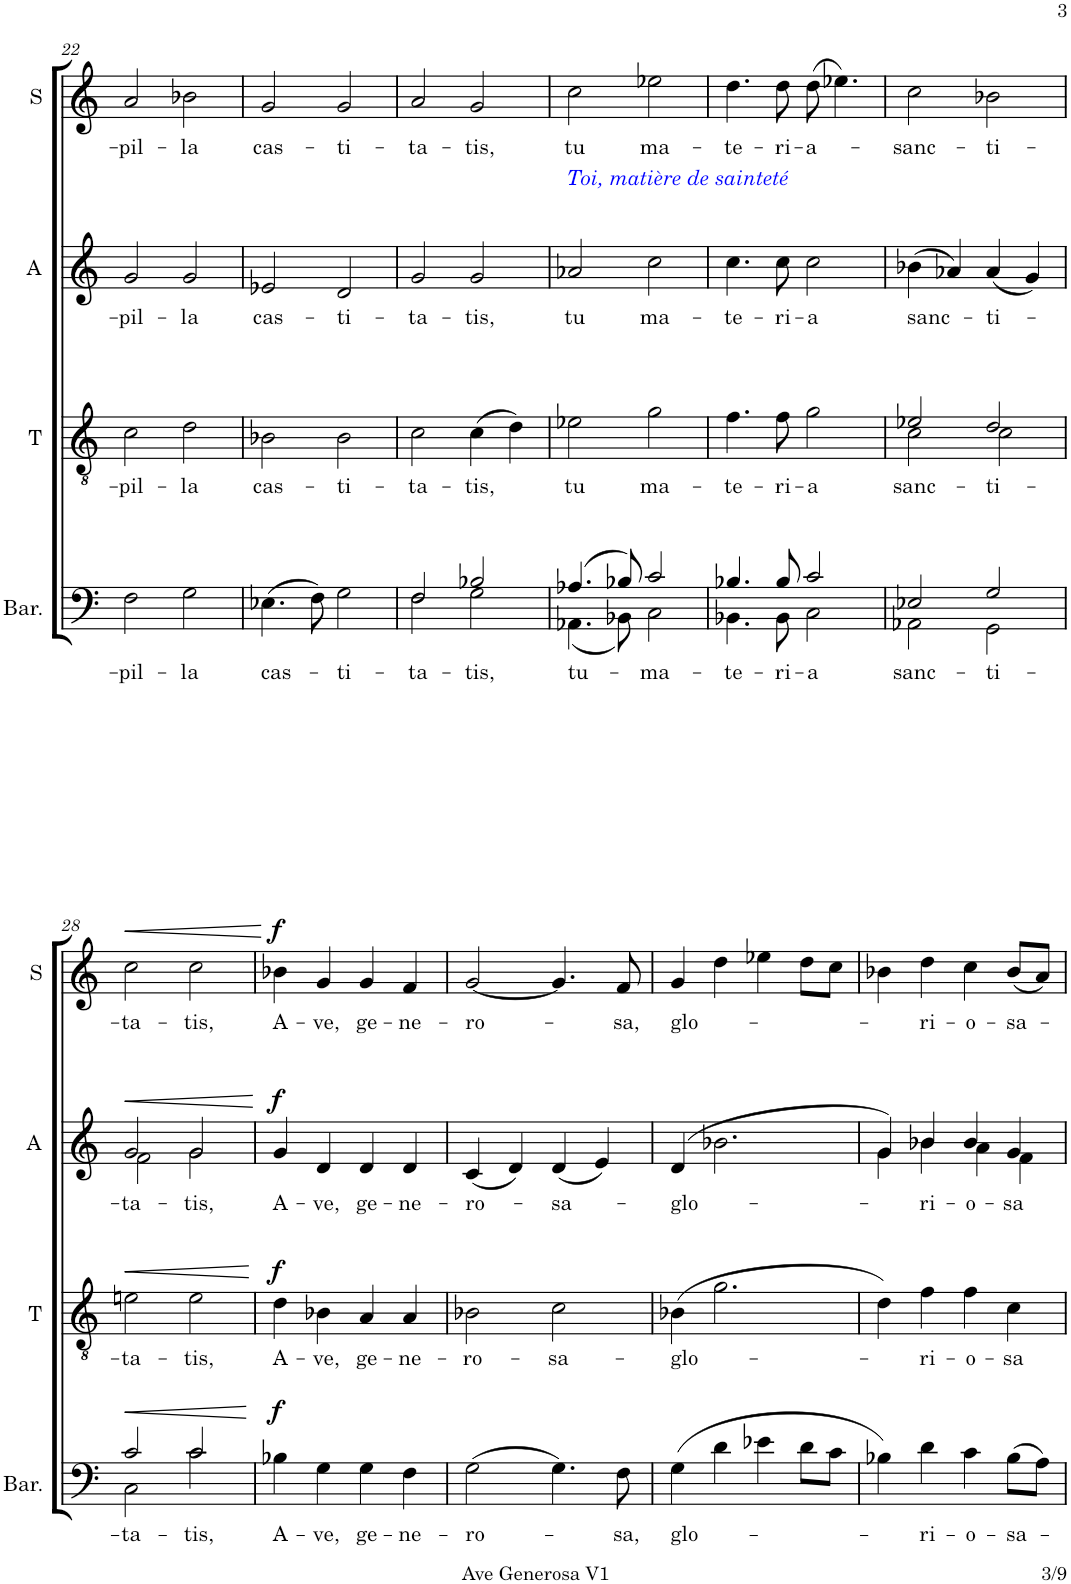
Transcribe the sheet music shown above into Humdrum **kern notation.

**kern	**text	**dynam	**kern	**text	**dynam	**kern	**text	**dynam	**kern	**text	**dynam	**kern
*part5	*part5	*part5	*part4	*part4	*part4	*part3	*part3	*part3	*part2	*part2	*part2	*part1
*staff5	*staff5	*staff5	*staff4	*staff4	*staff4	*staff3	*staff3	*staff3	*staff2	*staff2	*staff2	*staff1
*I"Baryton	*	*	*I"Ténor	*	*	*I"Alto	*	*	*I"Soprano	*	*	*I"Soprano solo
*I'Bar.	*	*	*I'T	*	*	*I'A	*	*	*I'S	*	*	*I'S. s
!!LO:PB:g=z
*clefF4	*	*	*clefGv2	*	*	*clefG2	*	*	*clefG2	*	*	*clefG2
*k[]	*	*	*k[]	*	*	*k[]	*	*	*k[]	*	*	*k[]
*M4/4	*	*	*M4/4	*	*	*M4/4	*	*	*M4/4	*	*	*M4/4
=22	=22	=22	=22	=22	=22	=22	=22	=22	=22	=22	=22	=22
!	!LO:LY:b	!	!	!LO:LY:b	!	!	!LO:LY:b	!	!	!LO:LY:b	!	!
2F\	-pil-	.	2c\	-pil-	.	2g/	-pil-	.	2a/	-pil-	.	1r
!	!LO:LY:b	!	!	!LO:LY:b	!	!	!LO:LY:b	!	!	!LO:LY:b	!	!
2G\	-la	.	2d\	-la	.	2g/	-la	.	2b-X\	-la	.	.
=23	=23	=23	=23	=23	=23	=23	=23	=23	=23	=23	=23	=23
!	!LO:LY:b	!	!	!LO:LY:b	!	!	!LO:LY:b	!	!	!LO:LY:b	!	!
(4.E-X\	cas-	.	2B-X\	cas-	.	2e-X/	cas-	.	2g/	cas-	.	1r
8F\)	.	.	.	.	.	.	.	.	.	.	.	.
!	!LO:LY:b	!	!	!LO:LY:b	!	!	!LO:LY:b	!	!	!LO:LY:b	!	!
2G\	-ti-	.	2B-\	-ti-	.	2d/	-ti-	.	2g/	-ti-	.	.
=24	=24	=24	=24	=24	=24	=24	=24	=24	=24	=24	=24	=24
!	!LO:LY:b	!	!	!LO:LY:b	!	!	!LO:LY:b	!	!	!LO:LY:b	!	!
*^	*	*	*	*	*	*	*	*	*	*	*	*
2F/	2F\	-ta-	.	2c\	-ta-	.	2g/	-ta-	.	2a/	-ta-	.	1r
!	!	!LO:LY:b	!	!	!LO:LY:b	!	!	!LO:LY:b	!	!	!LO:LY:b	!	!
2B-X/	2G\	-tis,	.	(4c\	-tis,	.	2g/	-tis,	.	2g/	-tis,	.	.
.	.	.	.	4d\)	.	.	.	.	.	.	.	.	.
=25	=25	=25	=25	=25	=25	=25	=25	=25	=25	=25	=25	=25	=25
!	!	!	!	!	!	!	!	!	!	!LO:TX:b:i:color=#0000FF:t=Toi, matière de sainteté	!	!	!
!	!	!LO:LY:b	!	!	!LO:LY:b	!	!	!LO:LY:b	!	!	!LO:LY:b	!	!
(4.A-X/	(4.AA-X\	tu-	.	2e-X\	tu	.	2a-X/	tu	.	2cc\	tu	.	1r
8B-X/)	8BB-X\)	.	.	.	.	.	.	.	.	.	.	.	.
!	!	!LO:LY:b	!	!	!LO:LY:b	!	!	!LO:LY:b	!	!	!LO:LY:b	!	!
2c/	2C\	-ma-	.	2g\	ma-	.	2cc\	ma-	.	2ee-X\	ma-	.	.
=26	=26	=26	=26	=26	=26	=26	=26	=26	=26	=26	=26	=26	=26
!	!	!LO:LY:b	!	!	!LO:LY:b	!	!	!LO:LY:b	!	!	!LO:LY:b	!	!
4.B-X/	4.BB-X\	-te-	.	4.f\	-te-	.	4.cc\	-te-	.	4.dd\	-te-	.	1r
!	!	!LO:LY:b	!	!	!LO:LY:b	!	!	!LO:LY:b	!	!	!LO:LY:b	!	!
8B-/	8BB-\	-ri-	.	8f\	-ri-	.	8cc\	-ri-	.	8dd\	-ri-	.	.
!	!	!LO:LY:b	!	!	!LO:LY:b	!	!	!LO:LY:b	!	!	!LO:LY:b	!	!
2c/	2C\	-a	.	2g\	-a	.	2cc\	-a	.	(8dd\	-a-	.	.
.	.	.	.	.	.	.	.	.	.	4.ee-X\)	.	.	.
=27	=27	=27	=27	=27	=27	=27	=27	=27	=27	=27	=27	=27	=27
!	!	!LO:LY:b	!	!	!LO:LY:b	!	!	!LO:LY:b	!	!	!LO:LY:b	!	!
*	*	*	*	*^	*	*	*	*	*	*	*	*	*
2E-X/	2AA-X\	sanc-	.	2e-X/	2c\	sanc-	.	(4b-X\	sanc-	.	2cc\	-sanc-	.	1r
.	.	.	.	.	.	.	.	4a-X/)	.	.	.	.	.	.
!	!	!LO:LY:b	!	!	!	!LO:LY:b	!	!	!LO:LY:b	!	!	!LO:LY:b	!	!
2G/	2GG\	-ti-	.	2d/	2c\	-ti-	.	(4a-/	-ti-	.	2b-X\	-ti-	.	.
.	.	.	.	.	.	.	.	4g/)	.	.	.	.	.	.
*	*	*	*	*v	*v	*	*	*	*	*	*	*	*	*
!!LO:LB:g=z
=28	=28	=28	=28	=28	=28	=28	=28	=28	=28	=28	=28	=28	=28
!	!	!LO:LY:b	!LO:HP:b	!	!LO:LY:b	!LO:HP:b	!	!LO:LY:b	!LO:HP:b	!	!LO:LY:b	!LO:HP:b	!
*	*	*	*	*	*	*	*^	*	*	*	*	*	*
2c/	2C\	-ta-	<	2en\	-ta-	<	2g/	2f\	-ta-	<	2cc\	-ta-	<	1r
!	!	!LO:LY:b	!	!	!LO:LY:b	!	!	!	!LO:LY:b	!	!	!LO:LY:b	!	!
2c/	2c\	-tis,	.	2e\	-tis,	.	2g/	2g\	-tis,	.	2cc\	-tis,	.	.
*v	*v	*	*	*	*	*	*v	*v	*	*	*	*	*	*
.	.	[	.	.	[	.	.	[	.	.	[	.
=29	=29	=29	=29	=29	=29	=29	=29	=29	=29	=29	=29	=29
!	!LO:LY:b	!LO:DY:a	!	!LO:LY:b	!LO:DY:a	!	!LO:LY:b	!LO:DY:a	!	!LO:LY:b	!LO:DY:a	!
4B-X\	A-	f	4d\	A-	f	4g/	A-	f	4b-X\	A-	f	1r
!	!LO:LY:b	!	!	!LO:LY:b	!	!	!LO:LY:b	!	!	!LO:LY:b	!	!
4G\	-ve,	.	4B-X\	-ve,	.	4d/	-ve,	.	4g/	-ve,	.	.
!	!LO:LY:b	!	!	!LO:LY:b	!	!	!LO:LY:b	!	!	!LO:LY:b	!	!
4G\	ge-	.	4A/	ge-	.	4d/	ge-	.	4g/	ge-	.	.
!	!LO:LY:b	!	!	!LO:LY:b	!	!	!LO:LY:b	!	!	!LO:LY:b	!	!
4F\	-ne-	.	4A/	-ne-	.	4d/	-ne-	.	4f/	-ne-	.	.
=30	=30	=30	=30	=30	=30	=30	=30	=30	=30	=30	=30	=30
!	!LO:LY:b	!	!	!LO:LY:b	!	!	!LO:LY:b	!	!	!LO:LY:b	!	!
(2G\	-ro-	.	2B-X\	-ro-	.	(4c/	-ro-	.	[2g/	-ro-	.	1r
.	.	.	.	.	.	4d/)	.	.	.	.	.	.
!	!	!	!	!LO:LY:b	!	!	!LO:LY:b	!	!	!	!	!
4.G\)	.	.	2c\	-sa-	.	(4d/	-sa-	.	4.g/]	.	.	.
.	.	.	.	.	.	4e/)	.	.	.	.	.	.
!	!LO:LY:b	!	!	!	!	!	!	!	!	!LO:LY:b	!	!
8F\	-sa,	.	.	.	.	.	.	.	8f/	-sa,	.	.
=31	=31	=31	=31	=31	=31	=31	=31	=31	=31	=31	=31	=31
!	!LO:LY:b	!	!	!LO:LY:b	!	!	!LO:LY:b	!	!	!LO:LY:b	!	!
(4G\	-glo-	.	(4B-X\	-glo-	.	(4d/	-glo-	.	4g/	glo-	.	1r
4d\	.	.	2.g\)	.	.	2.b-X\)	.	.	4dd\	.	.	.
4e-X\	.	.	.	.	.	.	.	.	4ee-X\	.	.	.
8d\L	.	.	.	.	.	.	.	.	8dd\L	.	.	.
8c\J	.	.	.	.	.	.	.	.	8cc\J	.	.	.
=32	=32	=32	=32	=32	=32	=32	=32	=32	=32	=32	=32	=32
*	*	*	*	*	*	*^	*	*	*	*	*	*
4B-X\)	.	.	4d\	.	.	4g/	4g\	.	.	4b-X\	.	.	1r
!	!LO:LY:b	!	!	!LO:LY:b	!	!	!	!LO:LY:b	!	!	!LO:LY:b	!	!
4d\	-ri-	.	4f\	-ri-	.	4b-X/	4b-\	-ri-	.	4dd\	-ri-	.	.
!	!LO:LY:b	!	!	!LO:LY:b	!	!	!	!LO:LY:b	!	!	!LO:LY:b	!	!
4c\	-o-	.	4f\	-o-	.	4b-/	4a\	-o-	.	4cc\	-o-	.	.
!	!LO:LY:b	!	!	!LO:LY:b	!	!	!	!LO:LY:b	!	!	!LO:LY:b	!	!
(8B-\L	-sa-	.	4c\	-sa	.	4g/	4f\	-sa	.	(8b-/L	-sa-	.	.
8A\J)	.	.	.	.	.	.	.	.	.	8a/J)	.	.	.
*	*	*	*	*	*	*v	*v	*	*	*	*	*	*
=	=	=	=	=	=	=	=	=	=	=	=	=
*-	*-	*-	*-	*-	*-	*-	*-	*-	*-	*-	*-	*-
